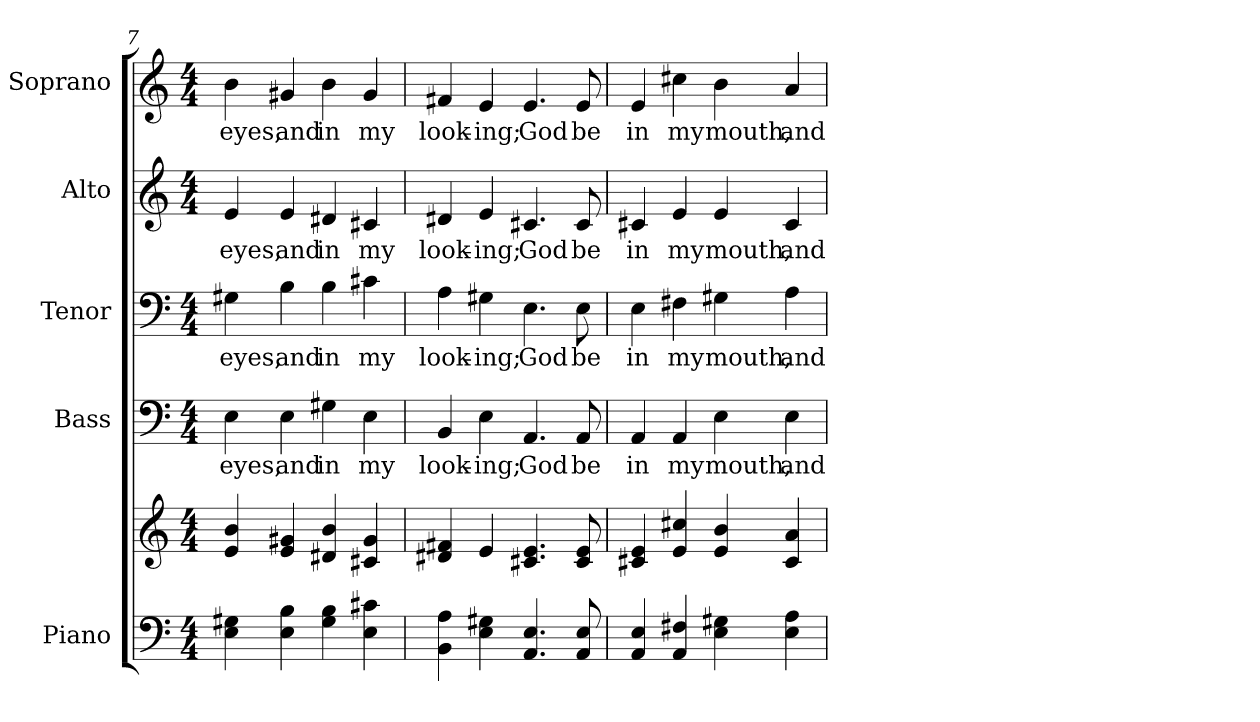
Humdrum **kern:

**kern	**kern	**kern	**text	**kern	**text	**kern	**text	**kern	**text
*part5	*part5	*part4	*part4	*part3	*part3	*part2	*part2	*part1	*part1
*staff6	*staff5	*staff4	*staff4	*staff3	*staff3	*staff2	*staff2	*staff1	*staff1
*I"Piano	*	*I"Bass	*	*I"Tenor	*	*I"Alto	*	*I"Soprano	*
*I'Pno.	*	*I'B.	*	*I'T.	*	*I'A.	*	*I'S.	*
!!LO:PB:g=z
*clefF4	*clefG2	*clefF4	*	*clefF4	*	*clefG2	*	*clefG2	*
*k[]	*k[]	*k[]	*	*k[]	*	*k[]	*	*k[]	*
*C:	*C:	*C:	*	*C:	*	*C:	*	*C:	*
*M4/4	*M4/4	*M4/4	*	*M4/4	*	*M4/4	*	*M4/4	*
=7	=7	=7	=7	=7	=7	=7	=7	=7	=7
!	!	!	!LO:LY:b:color=#000000	!	!	!	!	!	!
!	!	!	!	!	!LO:LY:b:color=#000000	!	!	!	!
!	!	!	!	!	!	!	!LO:LY:b:color=#000000	!	!
!	!	!	!	!	!	!	!	!	!LO:LY:b:color=#000000
4Ei\ 4G#Xi	4ei/ 4bi	4Ei\	eyes,	4G#Xi\	eyes,	4ei/	eyes,	4bi\	eyes,
!	!	!	!LO:LY:b:color=#000000	!	!	!	!	!	!
!	!	!	!	!	!LO:LY:b:color=#000000	!	!	!	!
!	!	!	!	!	!	!	!LO:LY:b:color=#000000	!	!
!	!	!	!	!	!	!	!	!	!LO:LY:b:color=#000000
4Ei\ 4Bi	4ei/ 4g#Xi	4Ei\	and	4Bi\	and	4ei/	and	4g#Xi/	and
!	!	!	!LO:LY:b:color=#000000	!	!	!	!	!	!
!	!	!	!	!	!LO:LY:b:color=#000000	!	!	!	!
!	!	!	!	!	!	!	!LO:LY:b:color=#000000	!	!
!	!	!	!	!	!	!	!	!	!LO:LY:b:color=#000000
4G#i\ 4Bi	4d#Xi/ 4bi	4G#Xi\	in	4Bi\	in	4d#Xi/	in	4bi\	in
!	!	!	!LO:LY:b:color=#000000	!	!	!	!	!	!
!	!	!	!	!	!LO:LY:b:color=#000000	!	!	!	!
!	!	!	!	!	!	!	!LO:LY:b:color=#000000	!	!
!	!	!	!	!	!	!	!	!	!LO:LY:b:color=#000000
4Ei\ 4c#Xi	4c#Xi/ 4g#i	4Ei\	my	4c#Xi\	my	4c#Xi/	my	4g#i/	my
=8	=8	=8	=8	=8	=8	=8	=8	=8	=8
!	!	!	!LO:LY:b:color=#000000	!	!	!	!	!	!
!	!	!	!	!	!LO:LY:b:color=#000000	!	!	!	!
!	!	!	!	!	!	!	!LO:LY:b:color=#000000	!	!
!	!	!	!	!	!	!	!	!	!LO:LY:b:color=#000000
4BBi\ 4Ai	4d#Xi/ 4f#Xi	4BBi/	look-	4Ai\	look-	4d#Xi/	look-	4f#Xi/	look-
!	!	!	!LO:LY:b:color=#000000	!	!	!	!	!	!
!	!	!	!	!	!LO:LY:b:color=#000000	!	!	!	!
!	!	!	!	!	!	!	!LO:LY:b:color=#000000	!	!
!	!	!	!	!	!	!	!	!	!LO:LY:b:color=#000000
4Ei\ 4G#Xi	4ei/	4Ei\	-ing;	4G#Xi\	-ing;	4ei/	-ing;	4ei/	-ing;
!	!	!	!LO:LY:b:color=#000000	!	!	!	!	!	!
!	!	!	!	!	!LO:LY:b:color=#000000	!	!	!	!
!	!	!	!	!	!	!	!LO:LY:b:color=#000000	!	!
!	!	!	!	!	!	!	!	!	!LO:LY:b:color=#000000
4.AAi/ 4.Ei	4.c#Xi/ 4.ei	4.AAi/	God	4.Ei\	God	4.c#Xi/	God	4.ei/	God
!	!	!	!LO:LY:b:color=#000000	!	!	!	!	!	!
!	!	!	!	!	!LO:LY:b:color=#000000	!	!	!	!
!	!	!	!	!	!	!	!LO:LY:b:color=#000000	!	!
!	!	!	!	!	!	!	!	!	!LO:LY:b:color=#000000
8AAi/ 8Ei	8c#i/ 8ei	8AAi/	be	8Ei\	be	8c#i/	be	8ei/	be
=9	=9	=9	=9	=9	=9	=9	=9	=9	=9
!	!	!	!LO:LY:b:color=#000000	!	!	!	!	!	!
!	!	!	!	!	!LO:LY:b:color=#000000	!	!	!	!
!	!	!	!	!	!	!	!LO:LY:b:color=#000000	!	!
!	!	!	!	!	!	!	!	!	!LO:LY:b:color=#000000
4AAi/ 4Ei	4c#Xi/ 4ei	4AAi/	in	4Ei\	in	4c#Xi/	in	4ei/	in
!	!	!	!LO:LY:b:color=#000000	!	!	!	!	!	!
!	!	!	!	!	!LO:LY:b:color=#000000	!	!	!	!
!	!	!	!	!	!	!	!LO:LY:b:color=#000000	!	!
!	!	!	!	!	!	!	!	!	!LO:LY:b:color=#000000
4AAi/ 4F#Xi	4ei/ 4cc#Xi	4AAi/	my	4F#Xi\	my	4ei/	my	4cc#Xi\	my
!	!	!	!LO:LY:b:color=#000000	!	!	!	!	!	!
!	!	!	!	!	!LO:LY:b:color=#000000	!	!	!	!
!	!	!	!	!	!	!	!LO:LY:b:color=#000000	!	!
!	!	!	!	!	!	!	!	!	!LO:LY:b:color=#000000
4Ei\ 4G#Xi	4ei/ 4bi	4Ei\	mouth,	4G#Xi\	mouth,	4ei/	mouth,	4bi\	mouth,
!	!	!	!LO:LY:b:color=#000000	!	!	!	!	!	!
!	!	!	!	!	!LO:LY:b:color=#000000	!	!	!	!
!	!	!	!	!	!	!	!LO:LY:b:color=#000000	!	!
!	!	!	!	!	!	!	!	!	!LO:LY:b:color=#000000
4Ei\ 4Ai	4c#i/ 4ai	4Ei\	and	4Ai\	and	4c#i/	and	4ai/	and
=	=	=	=	=	=	=	=	=	=
*-	*-	*-	*-	*-	*-	*-	*-	*-	*-
